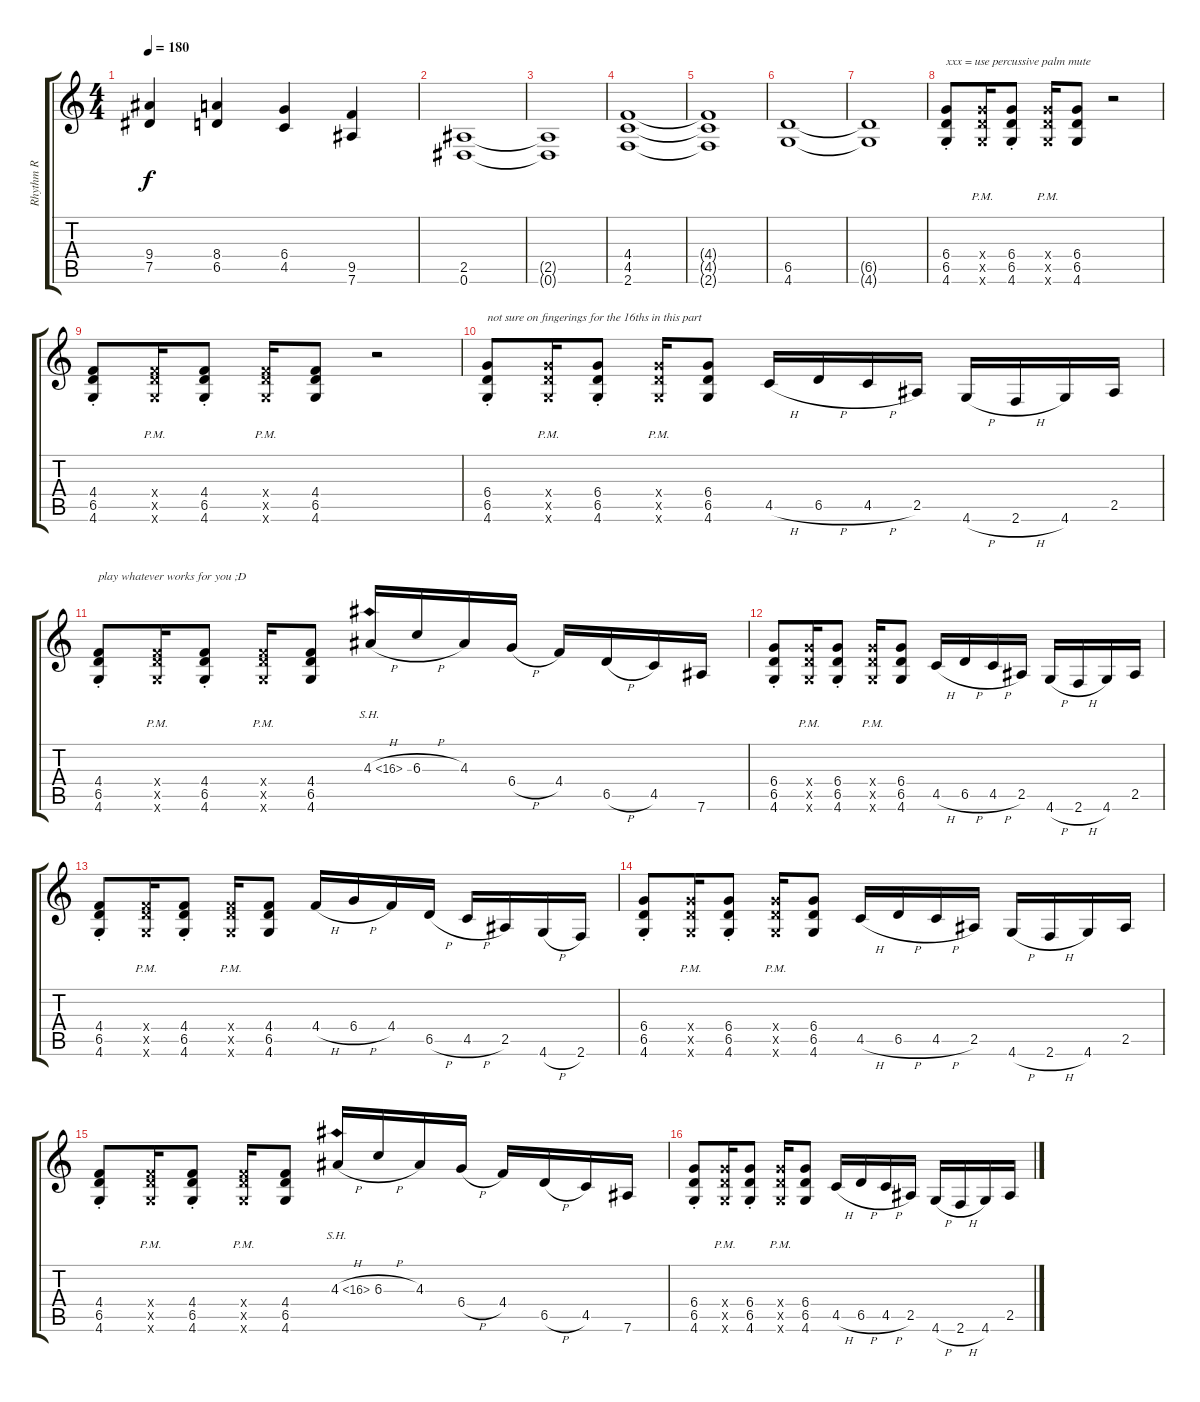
\track ("Rhythm R" "Rhythm R") {instrument distortionguitar}
\staff {score tabs}
\tuning (Eb4 Bb3 Gb3 Db3 Ab2 Eb2) {hide}
\ts (4 4)
\tempo 180
\clef g2
\ks c
(9.4 7.5).4{dy f} (8.4 6.5).4 (6.4 4.5).4 (9.5 7.6).4 |
(2.5 0.6).1 |
(2.5{t} 0.6{t}).1 |
(4.4 4.5 2.6).1 |
(4.4{t} 4.5{t} 2.6{t}).1 |
(6.5 4.6).1 |
(6.5{t} 4.6{t}).1 |
(6.4{st} 6.5{st} 4.6{st}).8{txt "xxx = use percussive palm mute"} (6.4{pm x} 6.5{pm x} 4.6{pm x}).16 (6.4{st} 6.5{st} 4.6{st}).8 (6.4{pm x} 6.5{pm x} 4.6{pm x}).16 (6.4 6.5 4.6).8 r.2 |
(4.4{st} 6.5{st} 4.6{st}).8 (4.4{pm x} 6.5{pm x} 4.6{pm x}).16 (4.4{st} 6.5{st} 4.6{st}).8 (4.4{pm x} 6.5{pm x} 4.6{pm x}).16 (4.4 6.5 4.6).8 r.2 |
(6.4{st} 6.5{st} 4.6{st}).8{txt "not sure on fingerings for the 16ths in this part"} (6.4{pm x} 6.5{pm x} 4.6{pm x}).16 (6.4{st} 6.5{st} 4.6{st}).8 (6.4{pm x} 6.5{pm x} 4.6{pm x}).16 (6.4 6.5 4.6).8 4.5{h}.16 6.5{h}.16 4.5{h}.16 2.5.16 4.6{h}.16 2.6{h}.16 4.6.16 2.5.16 |
(4.4{st} 6.5{st} 4.6{st}).8{txt "play whatever works for you ;D"} (4.4{pm x} 6.5{pm x} 4.6{pm x}).16 (4.4{st} 6.5{st} 4.6{st}).8 (4.4{pm x} 6.5{pm x} 4.6{pm x}).16 (4.4 6.5 4.6).8 4.3{sh 12 h}.16 6.3{h}.16 4.3.16 6.4{h}.16 4.4.16 6.5{h}.16 4.5.16 7.6.16 |
(6.4{st} 6.5{st} 4.6{st}).8 (6.4{pm x} 6.5{pm x} 4.6{pm x}).16 (6.4{st} 6.5{st} 4.6{st}).8 (6.4{pm x} 6.5{pm x} 4.6{pm x}).16 (6.4 6.5 4.6).8 4.5{h}.16 6.5{h}.16 4.5{h}.16 2.5.16 4.6{h}.16 2.6{h}.16 4.6.16 2.5.16 |
(4.4{st} 6.5{st} 4.6{st}).8 (4.4{pm x} 6.5{pm x} 4.6{pm x}).16 (4.4{st} 6.5{st} 4.6{st}).8 (4.4{pm x} 6.5{pm x} 4.6{pm x}).16 (4.4 6.5 4.6).8 4.4{h}.16 6.4{h}.16 4.4.16 6.5{h}.16 4.5{h}.16 2.5.16 4.6{h}.16 2.6.16 |
(6.4{st} 6.5{st} 4.6{st}).8 (6.4{pm x} 6.5{pm x} 4.6{pm x}).16 (6.4{st} 6.5{st} 4.6{st}).8 (6.4{pm x} 6.5{pm x} 4.6{pm x}).16 (6.4 6.5 4.6).8 4.5{h}.16 6.5{h}.16 4.5{h}.16 2.5.16 4.6{h}.16 2.6{h}.16 4.6.16 2.5.16 |
(4.4{st} 6.5{st} 4.6{st}).8 (4.4{pm x} 6.5{pm x} 4.6{pm x}).16 (4.4{st} 6.5{st} 4.6{st}).8 (4.4{pm x} 6.5{pm x} 4.6{pm x}).16 (4.4 6.5 4.6).8 4.3{sh 12 h}.16 6.3{h}.16 4.3.16 6.4{h}.16 4.4.16 6.5{h}.16 4.5.16 7.6.16 |
(6.4{st} 6.5{st} 4.6{st}).8 (6.4{pm x} 6.5{pm x} 4.6{pm x}).16 (6.4{st} 6.5{st} 4.6{st}).8 (6.4{pm x} 6.5{pm x} 4.6{pm x}).16 (6.4 6.5 4.6).8 4.5{h}.16 6.5{h}.16 4.5{h}.16 2.5.16 4.6{h}.16 2.6{h}.16 4.6.16 2.5.16
